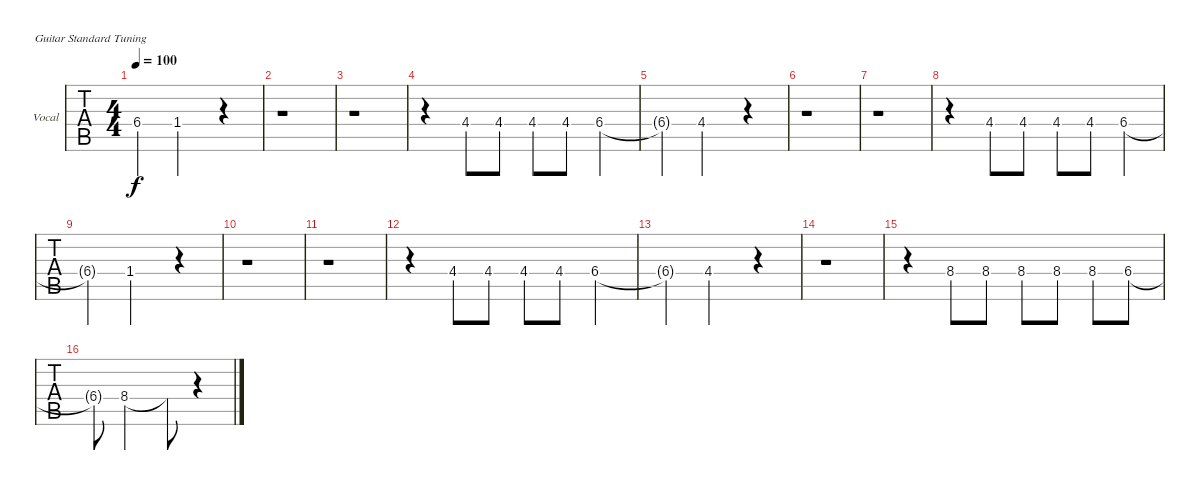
\bracketExtendMode groupsimilarinstruments
\firstSystemTrackNameOrientation horizontal
\otherSystemsTrackNameOrientation horizontal
\track ("Vocal" "Vocal") {instrument electricguitarclean}
\staff {tabs}
\tuning (E4 B3 G3 D3 A2 E2)
\ts (4 4)
\tempo 100
\clef g2
\scale
0.333333
\ks c
6.4{t}.4{dy f} 1.4.2 r.4 |
\scale
0.333333 r.1 |
\scale
0.333333 r.1 |
\scale
0.333333 r.4 4.4.8 4.4.8 4.4.8 4.4.8 6.4.4 |
\scale
0.333333 6.4{t}.4 4.4.2 r.4 |
\scale
0.333333 r.1 |
\scale
0.333333 r.1 |
\scale
0.333333 r.4 4.4.8 4.4.8 4.4.8 4.4.8 6.4.4 |
\scale
0.333333 6.4{t}.4 1.4.2 r.4 |
\scale
0.333333 r.1 |
\scale
0.333333 r.1 |
\scale
0.333333 r.4 4.4.8 4.4.8 4.4.8 4.4.8 6.4.4 |
\scale
0.333333 6.4{t}.4 4.4.2 r.4 |
\scale
0.333333 r.1 |
\scale
0.333333 r.4 8.4.8 8.4.8 8.4.8 8.4.8 8.4.8 6.4.8 |
\scale
0.333333 6.4{t}.8 8.4.2 8.4{t}.8 r.4
